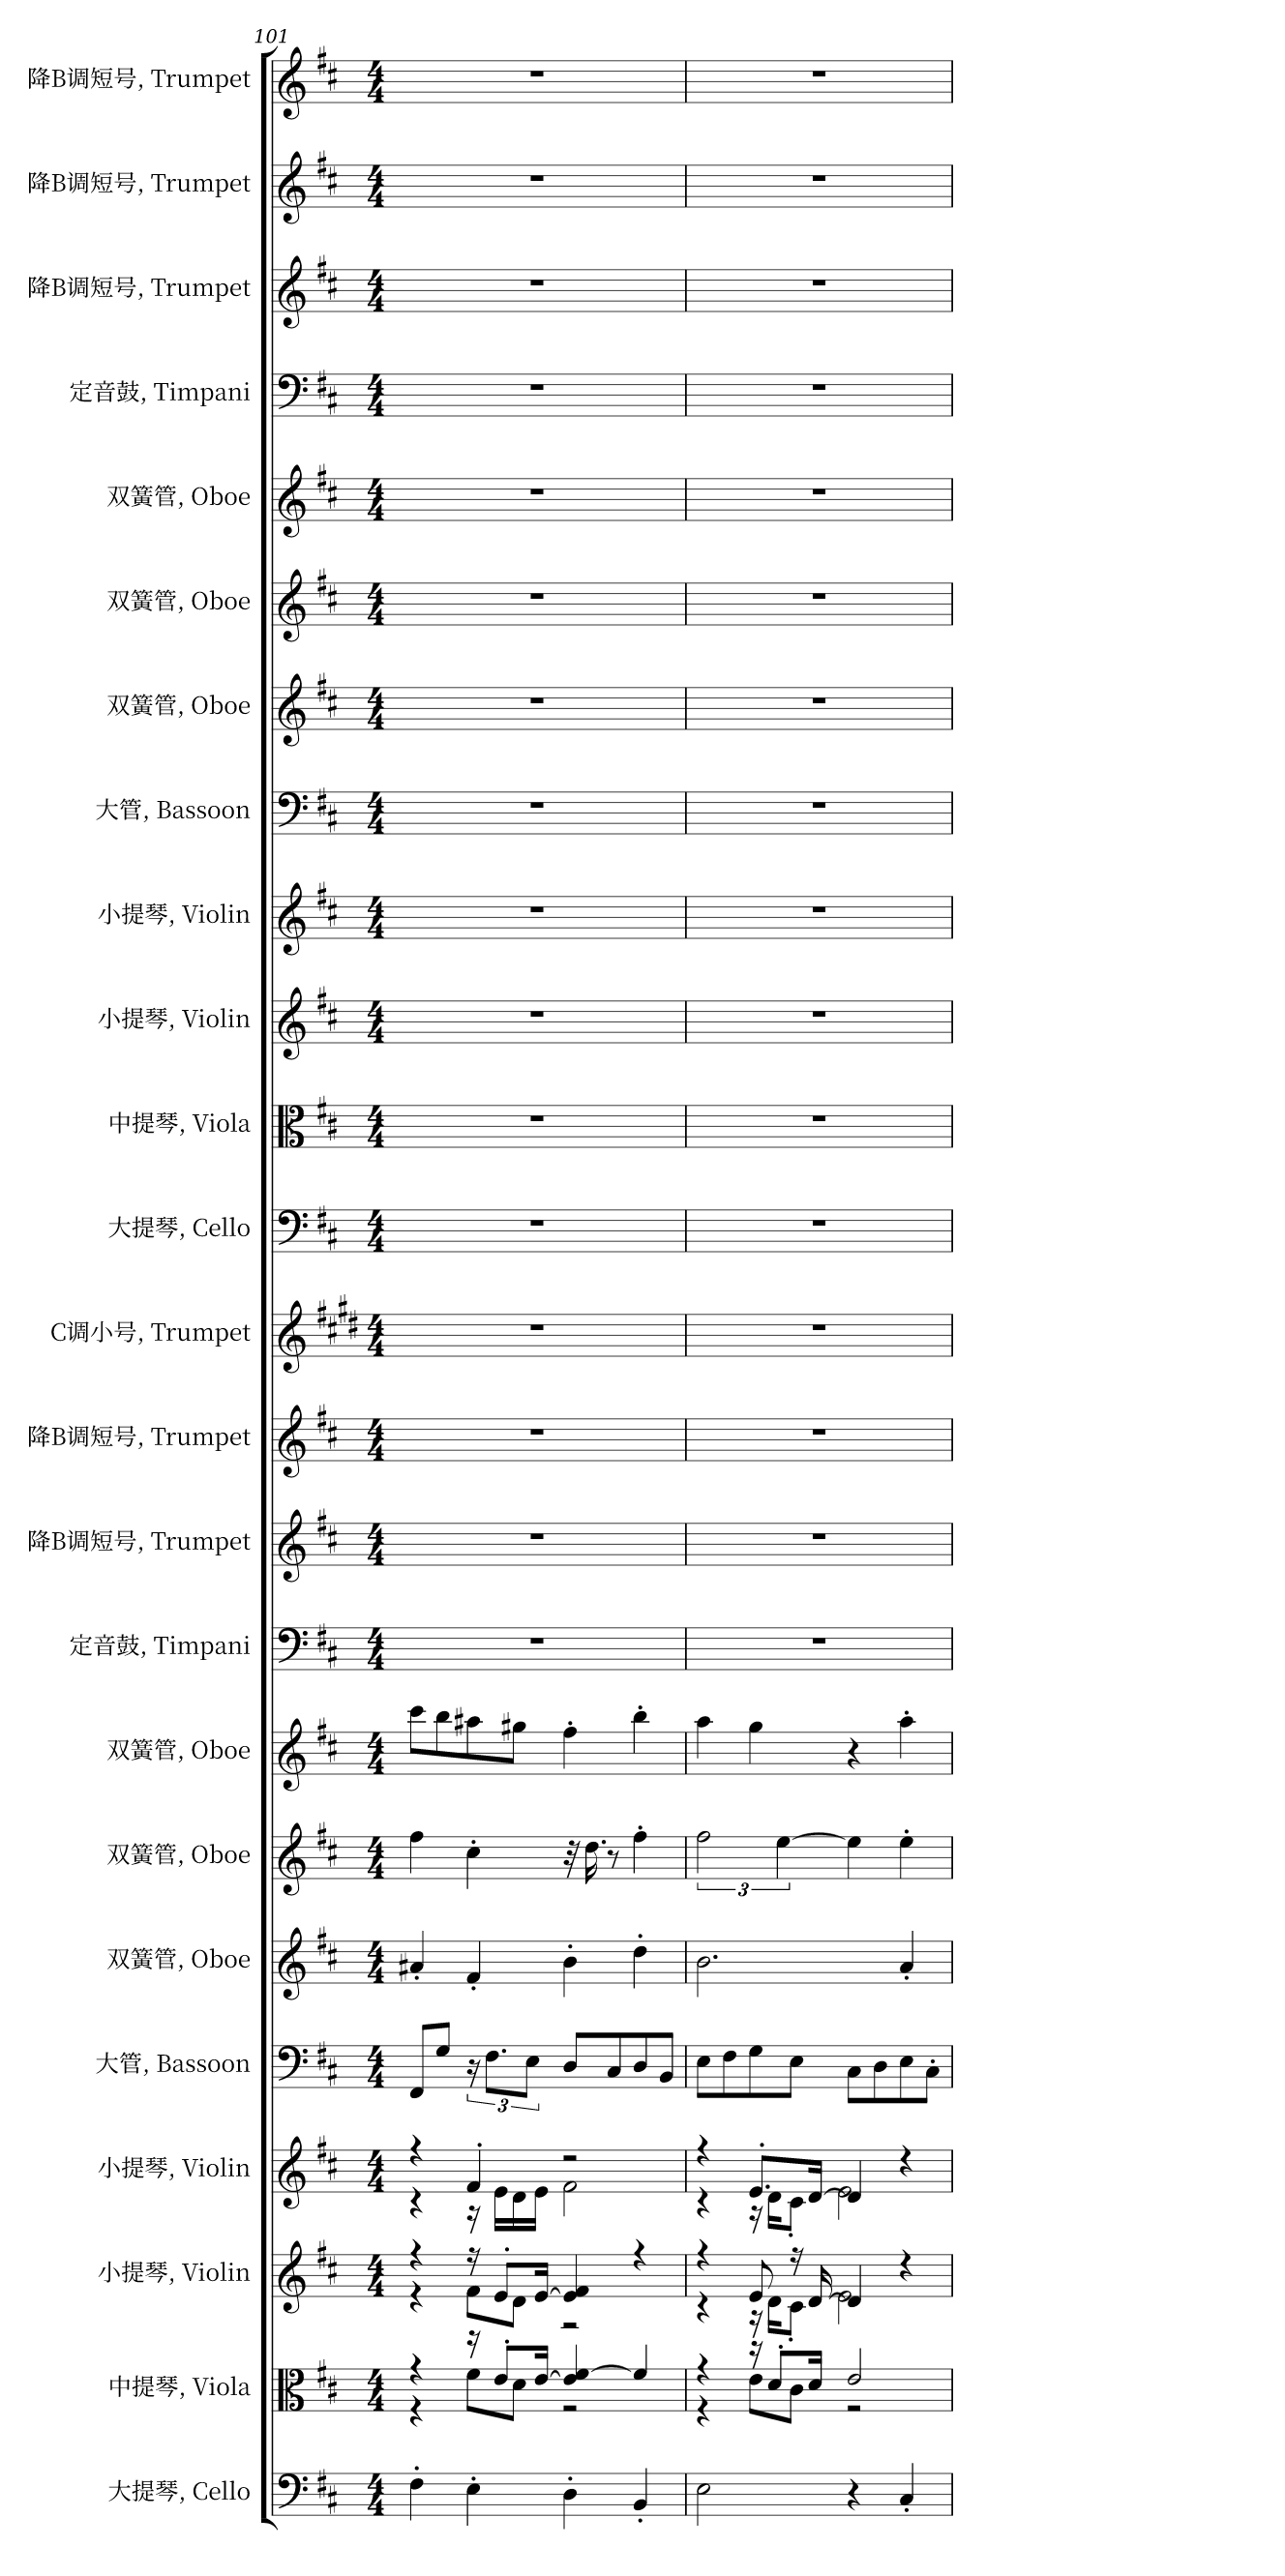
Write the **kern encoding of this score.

**kern	**kern	**kern	**kern	**kern	**kern	**kern	**kern	**kern	**kern	**kern	**kern	**kern	**kern	**kern	**kern	**kern	**kern	**kern	**kern	**kern	**kern	**kern	**kern
*part24	*part23	*part22	*part21	*part20	*part19	*part18	*part17	*part16	*part15	*part14	*part13	*part12	*part11	*part10	*part9	*part8	*part7	*part6	*part5	*part4	*part3	*part2	*part1
*staff24	*staff23	*staff22	*staff21	*staff20	*staff19	*staff18	*staff17	*staff16	*staff15	*staff14	*staff13	*staff12	*staff11	*staff10	*staff9	*staff8	*staff7	*staff6	*staff5	*staff4	*staff3	*staff2	*staff1
*I"大提琴, Cello	*I"中提琴, Viola	*I"小提琴, Violin	*I"小提琴, Violin	*I"大管, Bassoon	*I"双簧管, Oboe	*I"双簧管, Oboe	*I"双簧管, Oboe	*I"定音鼓, Timpani	*I"降B调短号, Trumpet	*I"降B调短号, Trumpet	*I"C调小号, Trumpet	*I"大提琴, Cello	*I"中提琴, Viola	*I"小提琴, Violin	*I"小提琴, Violin	*I"大管, Bassoon	*I"双簧管, Oboe	*I"双簧管, Oboe	*I"双簧管, Oboe	*I"定音鼓, Timpani	*I"降B调短号, Trumpet	*I"降B调短号, Trumpet	*I"降B调短号, Trumpet
*	*I'Vla.	*I'Vln.	*I'Vln.	*I'Bsn.	*I'Ob.	*I'Ob.	*I'Ob.	*I'Timp.	*	*	*I'C Tpt.	*	*I'Vla.	*I'Vln.	*I'Vln.	*I'Bsn.	*I'Ob.	*I'Ob.	*I'Ob.	*I'Timp.	*	*	*
!!LO:PB:g=z
*clefF4	*clefC3	*clefG2	*clefG2	*clefF4	*clefG2	*clefG2	*clefG2	*clefF4	*clefG2	*clefG2	*clefG2	*clefF4	*clefC3	*clefG2	*clefG2	*clefF4	*clefG2	*clefG2	*clefG2	*clefF4	*clefG2	*clefG2	*clefG2
*	*	*	*	*	*	*	*	*	*ITrd1c2	*ITrd1c2	*ITrd1c2	*	*	*	*	*	*	*	*	*	*ITrd1c2	*ITrd1c2	*ITrd1c2
*k[f#c#]	*k[f#c#]	*k[f#c#]	*k[f#c#]	*k[f#c#]	*k[f#c#]	*k[f#c#]	*k[f#c#]	*k[f#c#]	*k[]	*k[]	*k[f#c#]	*k[f#c#]	*k[f#c#]	*k[f#c#]	*k[f#c#]	*k[f#c#]	*k[f#c#]	*k[f#c#]	*k[f#c#]	*k[f#c#]	*k[]	*k[]	*k[]
*M4/4	*M4/4	*M4/4	*M4/4	*M4/4	*M4/4	*M4/4	*M4/4	*M4/4	*M4/4	*M4/4	*M4/4	*M4/4	*M4/4	*M4/4	*M4/4	*M4/4	*M4/4	*M4/4	*M4/4	*M4/4	*M4/4	*M4/4	*M4/4
=101	=101	=101	=101	=101	=101	=101	=101	=101	=101	=101	=101	=101	=101	=101	=101	=101	=101	=101	=101	=101	=101	=101	=101
*	*^	*^	*^	*	*	*	*	*	*	*	*	*	*	*	*	*	*	*	*	*	*	*	*
4F#'\	4r	4r	4r	4r	4r	4r	8FF#/L	4a#X'/	4ff#\	8ccc#\L	1r	1r	1r	1r	1r	1r	1r	1r	1r	1r	1r	1r	1r	1r	1r	1r
.	.	.	.	.	.	.	8G/J	.	.	8bb\	.	.	.	.	.	.	.	.	.	.	.	.	.	.	.	.
4E'\	16r	8f#\L	16r	8f#\L	4f#'/	16r	24r	4f#'/	4cc#'\	8aa#X\	.	.	.	.	.	.	.	.	.	.	.	.	.	.	.	.
.	.	.	.	.	.	.	12.F#\L	.	.	.	.	.	.	.	.	.	.	.	.	.	.	.	.	.	.	.
.	8e'/L	.	8e'/L	.	.	16e\LL	.	.	.	.	.	.	.	.	.	.	.	.	.	.	.	.	.	.	.	.
.	.	8d\J	.	8d\J	.	16d\	.	.	.	8gg#X\J	.	.	.	.	.	.	.	.	.	.	.	.	.	.	.	.
.	.	.	.	.	.	.	12E\J	.	.	.	.	.	.	.	.	.	.	.	.	.	.	.	.	.	.	.
.	[16e/Jk	.	[16e/Jk	.	.	16e\JJ	.	.	.	.	.	.	.	.	.	.	.	.	.	.	.	.	.	.	.	.
4D'\	4e/] [4f#/	2r	4e/] 4f#/	2r	2r	2f#\	8D/L	4b'\	32r	4ff#'\	.	.	.	.	.	.	.	.	.	.	.	.	.	.	.	.
.	.	.	.	.	.	.	.	.	16.dd\	.	.	.	.	.	.	.	.	.	.	.	.	.	.	.	.	.
.	.	.	.	.	.	.	8C#/	.	8r	.	.	.	.	.	.	.	.	.	.	.	.	.	.	.	.	.
4BB'/	4f#/]	.	4r	.	.	.	8D/	4dd'\	4ff#'\	4bb'\	.	.	.	.	.	.	.	.	.	.	.	.	.	.	.	.
.	.	.	.	.	.	.	8BB/J	.	.	.	.	.	.	.	.	.	.	.	.	.	.	.	.	.	.	.
=102	=102	=102	=102	=102	=102	=102	=102	=102	=102	=102	=102	=102	=102	=102	=102	=102	=102	=102	=102	=102	=102	=102	=102	=102	=102	=102
2E\	4r	4r	4r	4r	4r	4r	8E\L	2.b\	3ff#\	4aa\	1r	1r	1r	1r	1r	1r	1r	1r	1r	1r	1r	1r	1r	1r	1r	1r
.	.	.	.	.	.	.	8F#\	.	.	.	.	.	.	.	.	.	.	.	.	.	.	.	.	.	.	.
.	16r	8e\L	8e/	16r	8.e'/L	16r	8G\	.	.	4gg\	.	.	.	.	.	.	.	.	.	.	.	.	.	.	.	.
.	8d'/L	.	.	16d\KL	.	16d\KL	.	.	.	.	.	.	.	.	.	.	.	.	.	.	.	.	.	.	.	.
.	.	.	.	.	.	.	.	.	[6ee\	.	.	.	.	.	.	.	.	.	.	.	.	.	.	.	.	.
.	.	8c#\J	16r	8c#'\J	.	8c#'\J	8E\J	.	.	.	.	.	.	.	.	.	.	.	.	.	.	.	.	.	.	.
.	16d/Jk	.	[16d/	.	[16d/Jk	.	.	.	.	.	.	.	.	.	.	.	.	.	.	.	.	.	.	.	.	.
4r	2e/	2r	4d/]	2e\	4d/]	2e\	8C#\L	.	4ee\]	4r	.	.	.	.	.	.	.	.	.	.	.	.	.	.	.	.
.	.	.	.	.	.	.	8D\	.	.	.	.	.	.	.	.	.	.	.	.	.	.	.	.	.	.	.
4C#'/	.	.	4r	.	4r	.	8E\	4a'/	4ee'\	4aa'\	.	.	.	.	.	.	.	.	.	.	.	.	.	.	.	.
.	.	.	.	.	.	.	8C#'\J	.	.	.	.	.	.	.	.	.	.	.	.	.	.	.	.	.	.	.
*	*v	*v	*	*	*v	*v	*	*	*	*	*	*	*	*	*	*	*	*	*	*	*	*	*	*	*	*
*	*	*v	*v	*	*	*	*	*	*	*	*	*	*	*	*	*	*	*	*	*	*	*	*	*
=	=	=	=	=	=	=	=	=	=	=	=	=	=	=	=	=	=	=	=	=	=	=	=
*-	*-	*-	*-	*-	*-	*-	*-	*-	*-	*-	*-	*-	*-	*-	*-	*-	*-	*-	*-	*-	*-	*-	*-
